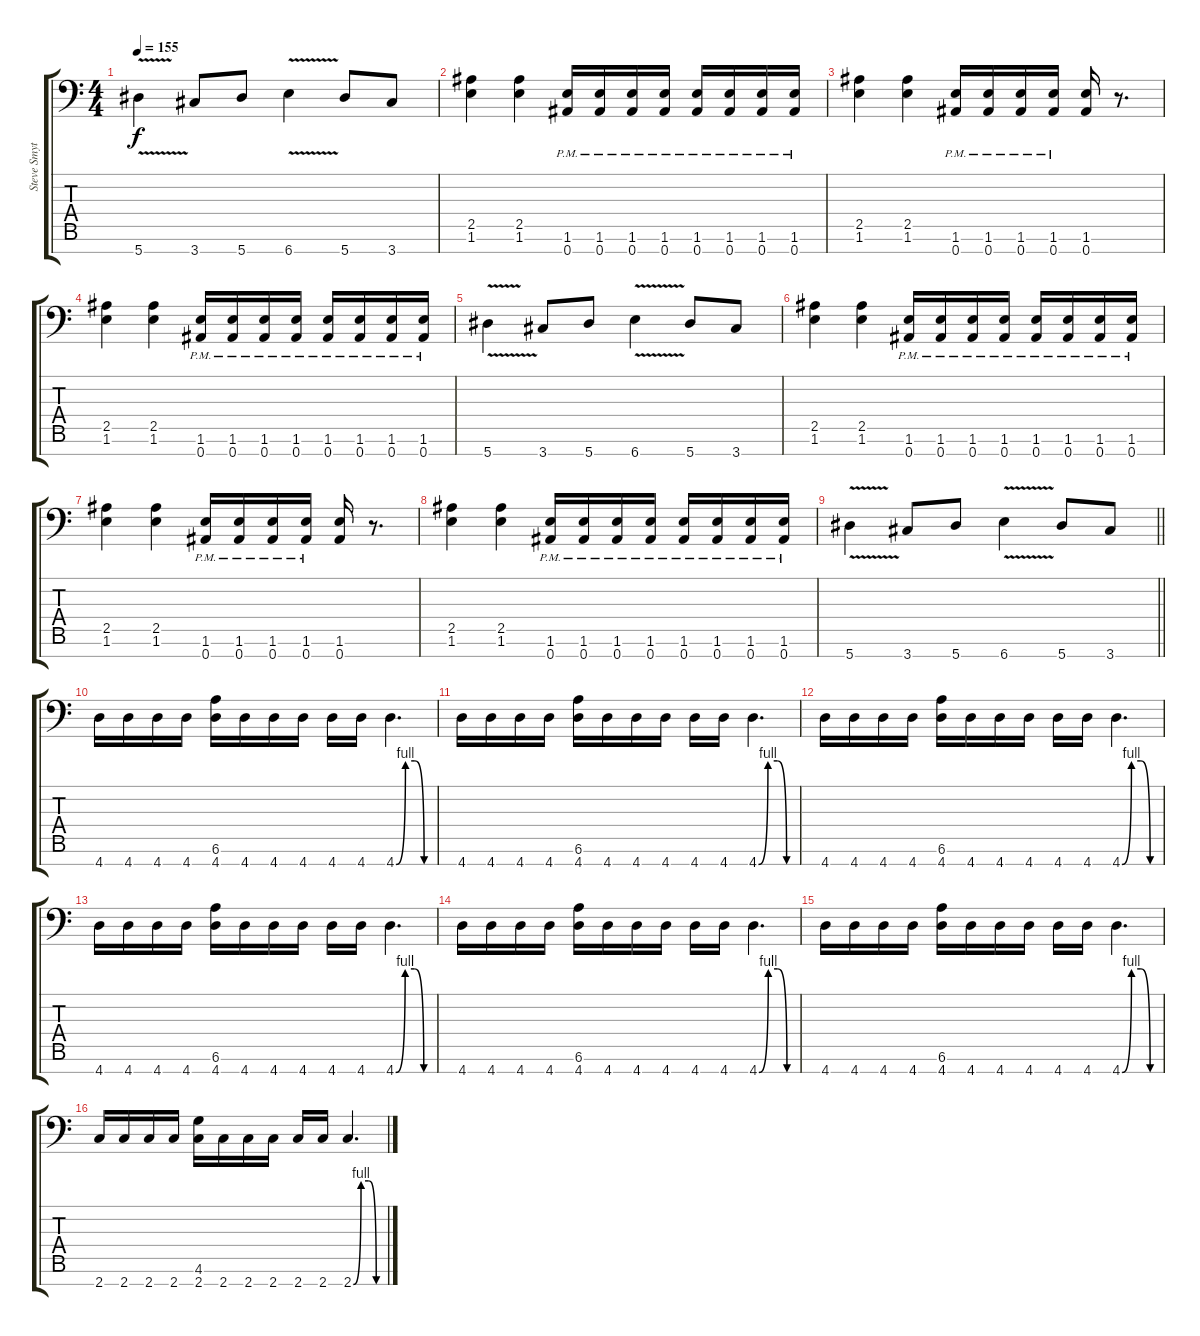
\track ("Steve Smyth" "Steve Smyt") {instrument distortionguitar}
\staff {score tabs}
\tuning (Eb4 Bb3 Gb3 Db3 Ab2 Eb2 Bb1) {hide}
\ts (4 4)
\tempo 155
\clef f4
\ks c
5.7{v}.4{dy f} 3.7.8 5.7.8 6.7{v}.4 5.7.8 3.7.8 |
(2.5 1.6).4 (2.5 1.6).4 (1.6{pm} 0.7{pm}).16 (1.6{pm} 0.7{pm}).16 (1.6{pm} 0.7{pm}).16 (1.6{pm} 0.7{pm}).16 (1.6{pm} 0.7{pm}).16 (1.6{pm} 0.7{pm}).16 (1.6{pm} 0.7{pm}).16 (1.6{pm} 0.7{pm}).16 |
(2.5 1.6).4 (2.5 1.6).4 (1.6{pm} 0.7{pm}).16 (1.6{pm} 0.7{pm}).16 (1.6{pm} 0.7{pm}).16 (1.6{pm} 0.7{pm}).16 (1.6 0.7).16 r.8{d} |
(2.5 1.6).4 (2.5 1.6).4 (1.6{pm} 0.7{pm}).16 (1.6{pm} 0.7{pm}).16 (1.6{pm} 0.7{pm}).16 (1.6{pm} 0.7{pm}).16 (1.6{pm} 0.7{pm}).16 (1.6{pm} 0.7{pm}).16 (1.6{pm} 0.7{pm}).16 (1.6{pm} 0.7{pm}).16 |
5.7{v}.4 3.7.8 5.7.8 6.7{v}.4 5.7.8 3.7.8 |
(2.5 1.6).4 (2.5 1.6).4 (1.6{pm} 0.7{pm}).16 (1.6{pm} 0.7{pm}).16 (1.6{pm} 0.7{pm}).16 (1.6{pm} 0.7{pm}).16 (1.6{pm} 0.7{pm}).16 (1.6{pm} 0.7{pm}).16 (1.6{pm} 0.7{pm}).16 (1.6{pm} 0.7{pm}).16 |
(2.5 1.6).4 (2.5 1.6).4 (1.6{pm} 0.7{pm}).16 (1.6{pm} 0.7{pm}).16 (1.6{pm} 0.7{pm}).16 (1.6{pm} 0.7{pm}).16 (1.6 0.7).16 r.8{d} |
(2.5 1.6).4 (2.5 1.6).4 (1.6{pm} 0.7{pm}).16 (1.6{pm} 0.7{pm}).16 (1.6{pm} 0.7{pm}).16 (1.6{pm} 0.7{pm}).16 (1.6{pm} 0.7{pm}).16 (1.6{pm} 0.7{pm}).16 (1.6{pm} 0.7{pm}).16 (1.6{pm} 0.7{pm}).16 |
\barLineRight lightlight
5.7{v}.4 3.7.8 5.7.8 6.7{v}.4 5.7.8 3.7.8 |
4.7.16 4.7.16 4.7.16 4.7.16 (6.6 4.7).16 4.7.16 4.7.16 4.7.16 4.7.16 4.7.16 4.7{be (custom 0 0 15 4 30 4 45 0 60 0)}.4{d} |
4.7.16 4.7.16 4.7.16 4.7.16 (6.6 4.7).16 4.7.16 4.7.16 4.7.16 4.7.16 4.7.16 4.7{be (custom 0 0 15 4 30 4 45 0 60 0)}.4{d} |
4.7.16 4.7.16 4.7.16 4.7.16 (6.6 4.7).16 4.7.16 4.7.16 4.7.16 4.7.16 4.7.16 4.7{be (custom 0 0 15 4 30 4 45 0 60 0)}.4{d} |
4.7.16 4.7.16 4.7.16 4.7.16 (6.6 4.7).16 4.7.16 4.7.16 4.7.16 4.7.16 4.7.16 4.7{be (custom 0 0 15 4 30 4 45 0 60 0)}.4{d} |
4.7.16 4.7.16 4.7.16 4.7.16 (6.6 4.7).16 4.7.16 4.7.16 4.7.16 4.7.16 4.7.16 4.7{be (custom 0 0 15 4 30 4 45 0 60 0)}.4{d} |
4.7.16 4.7.16 4.7.16 4.7.16 (6.6 4.7).16 4.7.16 4.7.16 4.7.16 4.7.16 4.7.16 4.7{be (custom 0 0 15 4 30 4 45 0 60 0)}.4{d} |
2.7.16 2.7.16 2.7.16 2.7.16 (4.6 2.7).16 2.7.16 2.7.16 2.7.16 2.7.16 2.7.16 2.7{be (custom 0 0 15 4 30 4 45 0 60 0)}.4{d}
